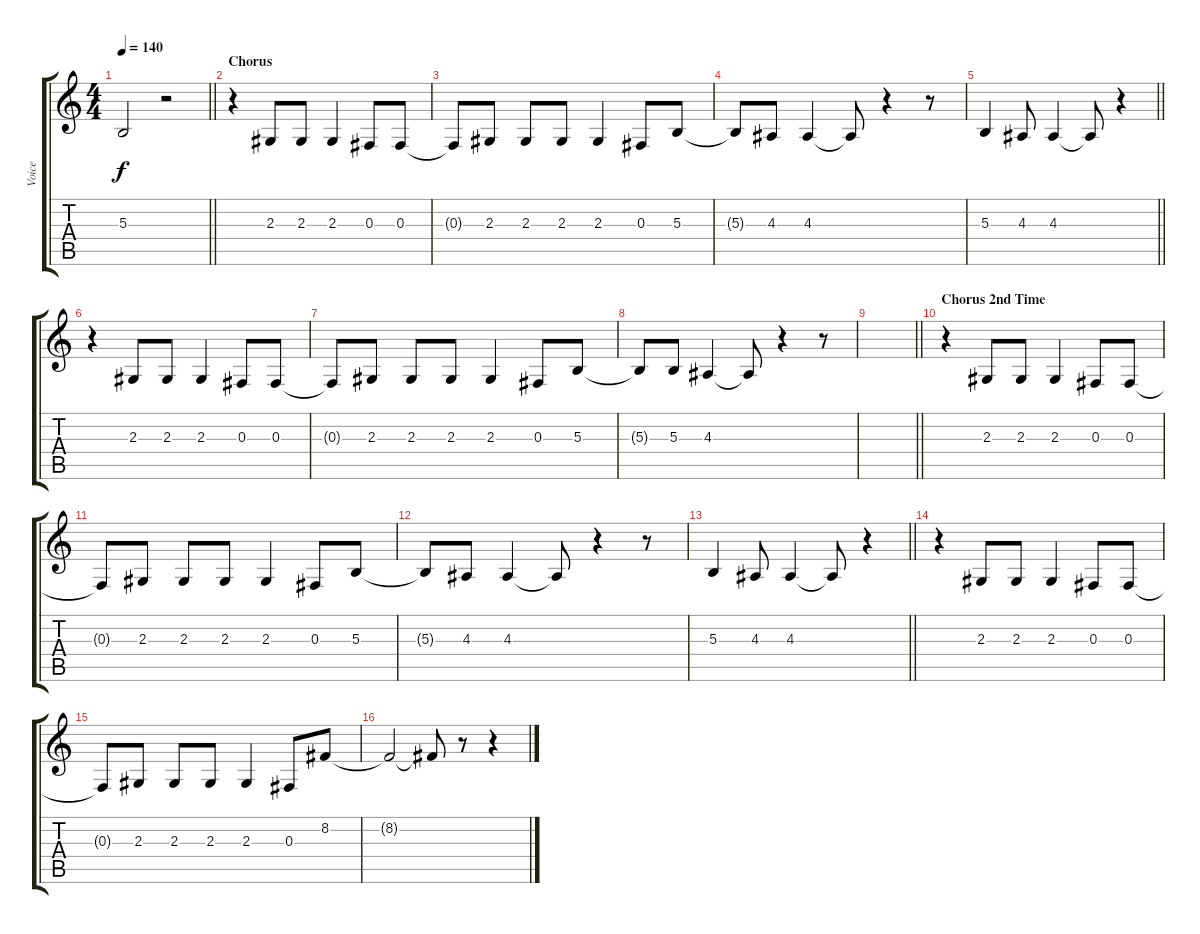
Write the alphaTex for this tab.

\track ("Voice" "Voice") {instrument altosax}
\staff {score tabs}
\tuning (Eb4 Bb3 Gb3 Db3 Ab2 Eb2) {hide}
\ts (4 4)
\tempo 140
\clef g2
\barLineRight lightlight
\ks c
5.3{t}.2{dy f} r.2 |
\section ("" "Chorus")
r.4 2.3.8 2.3.8 2.3.4 0.3.8 0.3.8 |
0.3{t}.8 2.3.8 2.3.8 2.3.8 2.3.4 0.3.8 5.3.8 |
5.3{t}.8 4.3.8 4.3.4 4.3{t}.8 r.4 r.8 |
\barLineRight lightlight
5.3.4 4.3.8 4.3.4 4.3{t}.8 r.4 |
r.4 2.3.8 2.3.8 2.3.4 0.3.8 0.3.8 |
0.3{t}.8 2.3.8 2.3.8 2.3.8 2.3.4 0.3.8 5.3.8 |
5.3{t}.8 5.3.8 4.3.4 4.3{t}.8 r.4 r.8 |
\barLineRight lightlight
|
\section ("" "Chorus 2nd Time")
r.4 2.3.8 2.3.8 2.3.4 0.3.8 0.3.8 |
0.3{t}.8 2.3.8 2.3.8 2.3.8 2.3.4 0.3.8 5.3.8 |
5.3{t}.8 4.3.8 4.3.4 4.3{t}.8 r.4 r.8 |
\barLineRight lightlight
5.3.4 4.3.8 4.3.4 4.3{t}.8 r.4 |
r.4 2.3.8 2.3.8 2.3.4 0.3.8 0.3.8 |
0.3{t}.8 2.3.8 2.3.8 2.3.8 2.3.4 0.3.8 8.2.8 |
8.2{t}.2 8.2{t}.8 r.8 r.4
